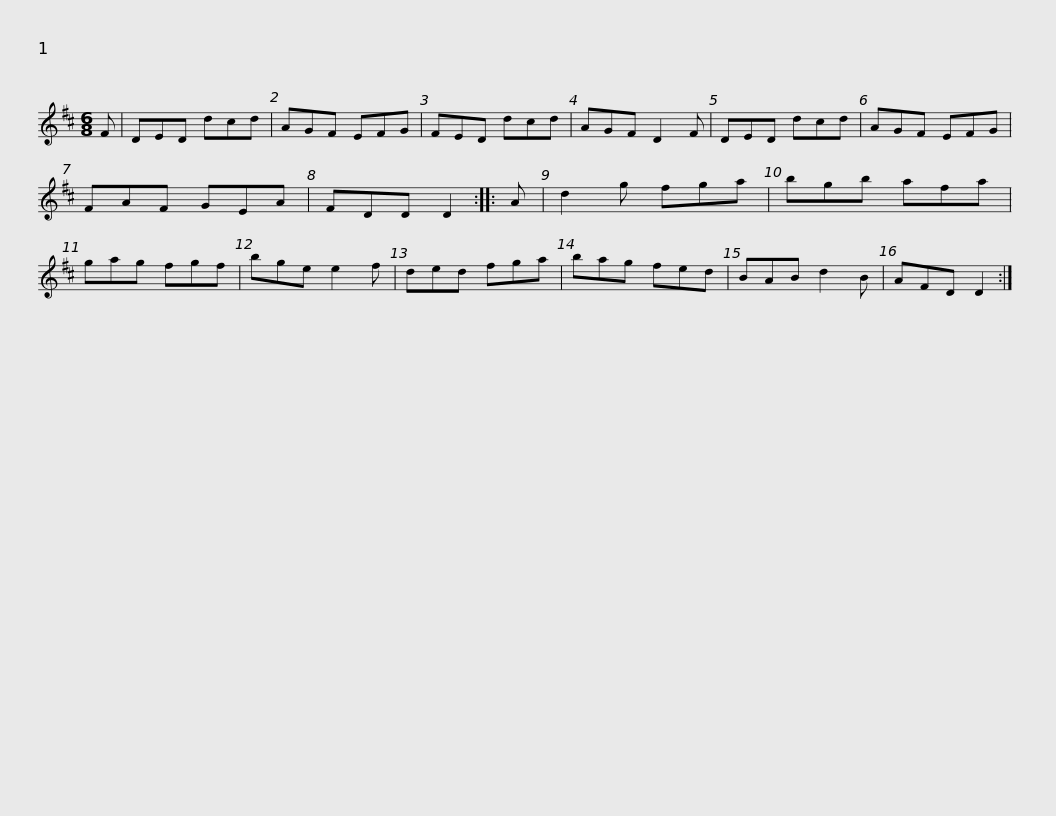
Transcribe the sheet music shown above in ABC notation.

X:1
L:1/8
M:6/8
I:linebreak $
K:D
V:1 treble
V:1
 F | DED dcd | AGF EFG | FED dcd | AGF D2 F | %5
 DED dcd | AGF EFG | FAF GEA |$ FDD D2 :: A | %10
 d2 g fga | bgb afa | gag fgf | bge e2 f | ded fga | %15
 bag fed |$ BAB d2 B | AFD D2 :| %18
